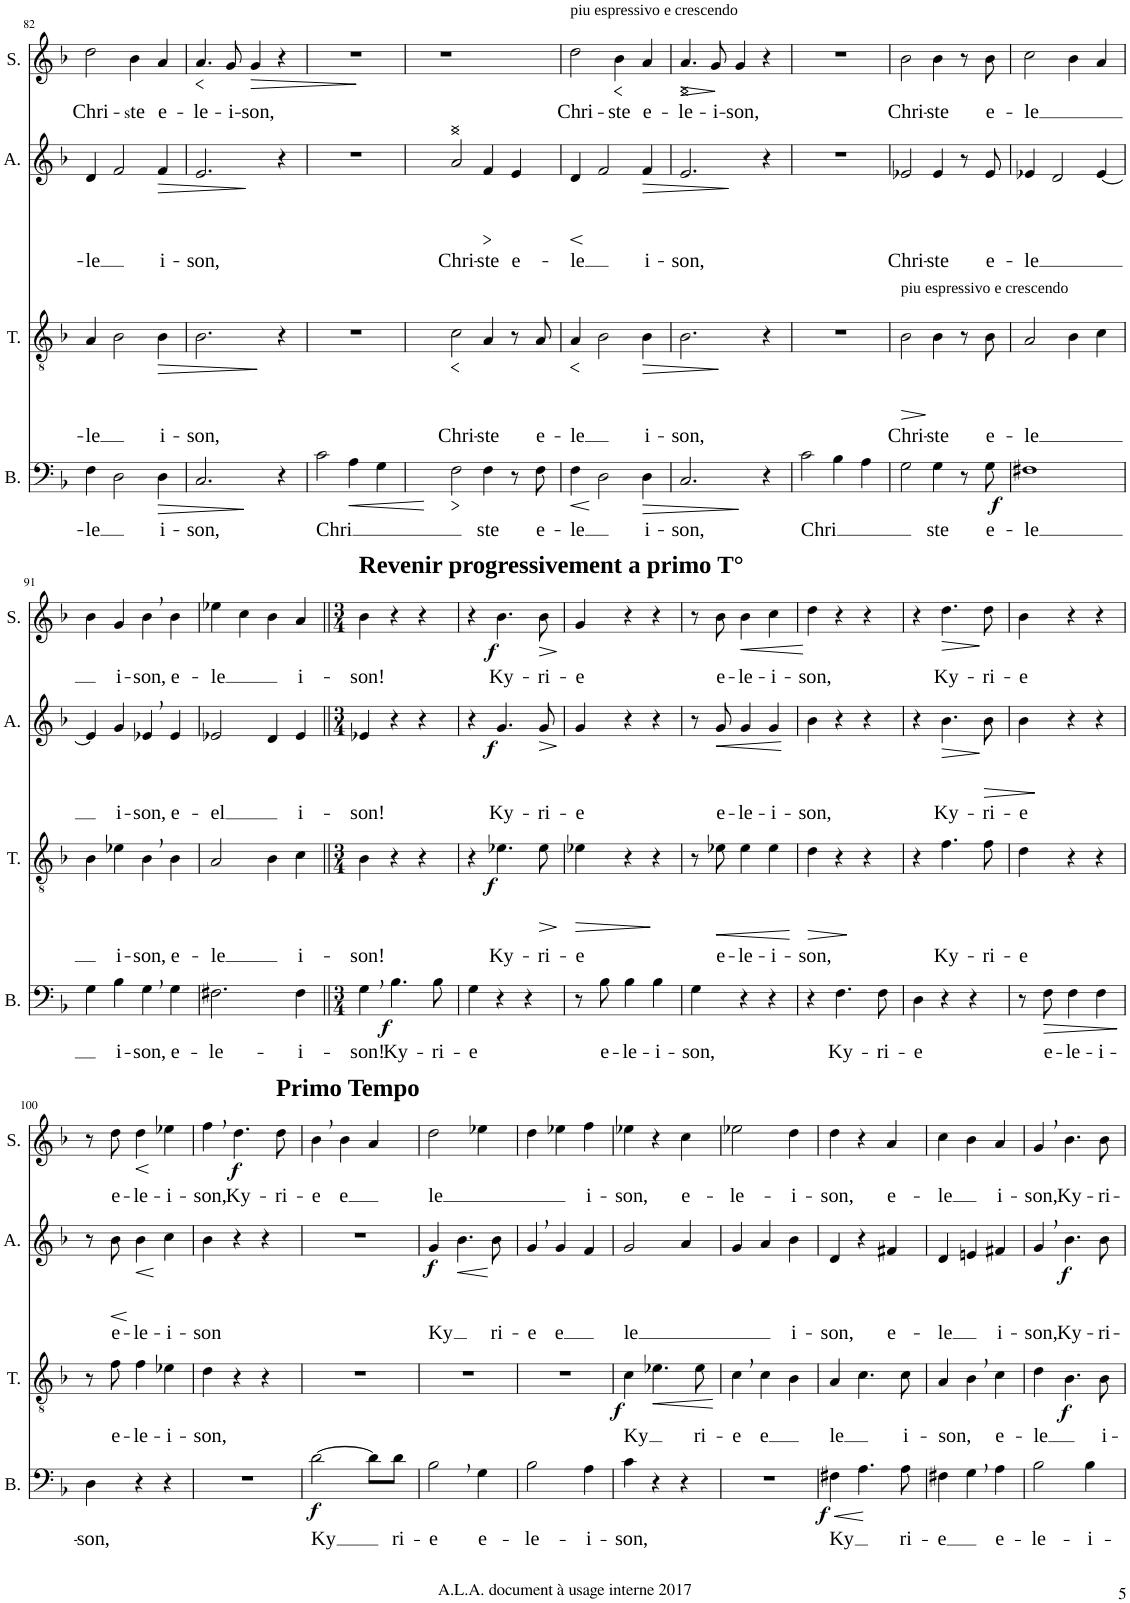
**kern	**text	**dynam	**kern	**text	**dynam	**kern	**text	**dynam	**kern	**text	**dynam
*part4	*part4	*part4	*part3	*part3	*part3	*part2	*part2	*part2	*part1	*part1	*part1
*staff4	*staff4	*staff4	*staff3	*staff3	*staff3	*staff2	*staff2	*staff2	*staff1	*staff1	*staff1
*I"Bass	*	*	*I"Tenor	*	*	*I"Alto	*	*	*I"Soprano	*	*
*I'B.	*	*	*I'T.	*	*	*I'A.	*	*	*I'S.	*	*
!!LO:PB:g=z
*clefF4	*	*	*clefGv2	*	*	*clefG2	*	*	*clefG2	*	*
*k[b-]	*	*	*k[b-]	*	*	*k[b-]	*	*	*k[b-]	*	*
*M4/4	*	*	*M4/4	*	*	*M4/4	*	*	*M4/4	*	*
*met(c)	*	*	*met(c)	*	*	*met(c)	*	*	*met(c)	*	*
=82	=82	=82	=82	=82	=82	=82	=82	=82	=82	=82	=82
!	!LO:LY:b	!	!	!LO:LY:b	!	!	!LO:LY:b	!	!	!LO:LY:b	!
4F\	-le	.	4A/	-le	.	4d/	-le	.	2dd\	Chri-	.
2D\	.	.	2B-\	.	.	2f/	.	.	.	.	.
!	!	!	!	!	!	!	!	!	!	!LO:LY:b	!
.	.	.	.	.	.	.	.	.	4b-\	-s te	.
!	!LO:LY:b	!LO:HP:b	!	!LO:LY:b	!LO:HP:b	!	!LO:LY:b	!LO:HP:b	!	!LO:LY:b	!
4D\	i-	>	4B-\	i-	>	4f/	i-	>	4a/	e-	.
.	.	]	.	.	]	.	.	]	.	.	.
=83	=83	=83	=83	=83	=83	=83	=83	=83	=83	=83	=83
!	!LO:LY:b	!	!	!LO:LY:b	!	!	!LO:LY:b	!	!	!LO:LY:b	!LO:HP:b
2.C/	-son,	.	2.B-\	son,	.	2.e/	-son,	.	4.a/	le-	<
!	!	!	!	!	!	!	!	!	!	!LO:LY:b	!
.	.	.	.	.	.	.	.	.	8g/	-i-	.
!	!	!	!	!	!	!	!	!	!	!LO:LY:b	!LO:HP:b
.	.	.	.	.	.	.	.	.	4g/	-son,	>
4r	.	.	4r	.	.	4r	.	.	4r	.	.
.	.	.	.	.	.	.	.	.	.	.	[ ]
=84	=84	=84	=84	=84	=84	=84	=84	=84	=84	=84	=84
!	!LO:LY:b	!	!	!	!	!	!	!	!	!	!
2c\	Chri	.	1r	.	.	1r	.	.	1r	.	.
!	!	!LO:HP:b	!	!	!	!	!	!	!	!	!
4A\	.	<	.	.	.	.	.	.	.	.	.
4G\	.	.	.	.	.	.	.	.	.	.	.
.	.	[	.	.	.	.	.	.	.	.	.
=85	=85	=85	=85	=85	=85	=85	=85	=85	=85	=85	=85
!	!	!LO:HP:b	!	!LO:LY:b	!LO:HP:b	!	!LO:LY:b	!	!	!	!LO:HP:b
!	!	!	!	!	!	!	!	!	!	!	!LO:HP:n=1:b
2F\	.	>	2c\	Chri-	<	2a/	Chri-	.	1r	.	< >
!	!LO:LY:b	!	!	!LO:LY:b	!	!	!LO:LY:b	!LO:HP:b	!	!	!
4F\	ste	.	4A/	-ste	.	4f/	-ste	>	.	.	.
!	!	!	!	!	!	!	!LO:LY:b	!	!	!	!
8r	.	.	8r	.	.	4e/	e-	.	.	.	.
!	!LO:LY:b	!	!	!LO:LY:b	!	!	!	!	!	!	!
8F\	e-	.	8A/	e-	.	.	.	.	.	.	.
.	.	]	.	.	[	.	.	]	.	.	[
=86	=86	=86	=86	=86	=86	=86	=86	=86	=86	=86	=86
!	!	!	!	!	!	!	!	!	!LO:TX:a:t=piu espressivo e crescendo	!	!
!	!LO:LY:b	!LO:HP:b	!	!LO:LY:b	!LO:HP:b	!	!LO:LY:b	!LO:HP:b	!	!LO:LY:b	!
4F\	-le	<	4A/	-le	<	4d/	-le	<	2dd\	Chri-	.
2D\	.	.	2B-\	.	.	2f/	.	.	.	.	.
!	!	!	!	!	!	!	!	!	!	!LO:LY:b	!LO:HP:n=1:b
.	.	.	.	.	.	.	.	.	4b-\	-ste	] <
!	!LO:LY:b	!LO:HP:b	!	!LO:LY:b	!LO:HP:b	!	!LO:LY:b	!LO:HP:b	!	!LO:LY:b	!
4D\	i-	>	4B-\	i-	>	4f/	i-	>	4a/	e-	.
.	.	[ ]	.	.	[ ]	.	.	[ ]	.	.	[
=87	=87	=87	=87	=87	=87	=87	=87	=87	=87	=87	=87
!	!LO:LY:b	!	!	!LO:LY:b	!	!	!LO:LY:b	!	!	!LO:LY:b	!LO:HP:b
2.C/	-son,	.	2.B-\	-son,	.	2.e/	-son,	.	4.a/	-le-	>
!	!	!	!	!	!	!	!	!	!	!LO:LY:b	!LO:HP:b
.	.	.	.	.	.	.	.	.	8g/	-i-	<
!	!	!	!	!	!	!	!	!	!	!LO:LY:b	!LO:HP:b
.	.	.	.	.	.	.	.	.	4g/	-son,	>
!	!	!LO:DY:b	!	!	!	!	!	!	!	!	!
4r	.	f	4r	.	.	4r	.	.	4r	.	.
.	.	.	.	.	.	.	.	.	.	.	] [ ]
=88	=88	=88	=88	=88	=88	=88	=88	=88	=88	=88	=88
!	!LO:LY:b	!	!	!	!	!	!	!	!	!	!
2c\	Chri	.	1r	.	.	1r	.	.	1r	.	.
4B-\	.	.	.	.	.	.	.	.	.	.	.
4A\	.	.	.	.	.	.	.	.	.	.	.
=89	=89	=89	=89	=89	=89	=89	=89	=89	=89	=89	=89
!	!	!	!LO:TX:a:t=piu espressivo e crescendo	!	!	!	!	!	!	!	!
!	!	!	!	!LO:LY:b	!LO:HP:b	!	!LO:LY:b	!	!	!LO:LY:b	!
2G\	.	.	2B-\	Chri-	>	2e-X/	Chri-	.	2b-\	Chri-	.
!	!LO:LY:b	!	!	!LO:LY:b	!	!	!LO:LY:b	!	!	!LO:LY:b	!
4G\	ste	.	4B-\	-ste	.	4e-/	-ste	.	4b-\	-ste	.
8r	.	.	8r	.	.	8r	.	.	8r	.	.
!	!LO:LY:b	!	!	!LO:LY:b	!	!	!LO:LY:b	!	!	!LO:LY:b	!
8G\	e-	.	8B-\	e-	.	8e-/	e-	.	8b-\	e-	.
.	.	.	.	.	]	.	.	.	.	.	.
=90	=90	=90	=90	=90	=90	=90	=90	=90	=90	=90	=90
!	!LO:LY:b	!	!	!LO:LY:b	!	!	!LO:LY:b	!	!	!LO:LY:b	!
1F#X	-le	.	2A/	-le	.	4e-X/	-le	.	2cc\	-le	.
.	.	.	.	.	.	2d/	.	.	.	.	.
.	.	.	4B-\	.	.	.	.	.	4b-\	.	.
.	.	.	4c\	.	.	[4e-/	.	.	4a/	.	.
!!LO:LB:g=z
=91	=91	=91	=91	=91	=91	=91	=91	=91	=91	=91	=91
4G\	.	.	4B-\	.	.	4e-/]	.	.	4b-\	.	.
!	!LO:LY:b	!	!	!LO:LY:b	!	!	!LO:LY:b	!	!	!LO:LY:b	!
4B-\	i-	.	4e-X\	i-	.	4g/	i-	.	4g/	i-	.
!	!LO:LY:b	!	!	!LO:LY:b	!	!	!LO:LY:b	!	!	!LO:LY:b	!
4G,\	-son,	.	4B-,\	-son,	.	4e-X,/	-son,	.	4b-,\	-son,	.
!	!LO:LY:b	!	!	!LO:LY:b	!	!	!LO:LY:b	!	!	!LO:LY:b	!
4G\	e-	.	4B-\	e-	.	4e-/	e-	.	4b-\	e-	.
=92	=92	=92	=92	=92	=92	=92	=92	=92	=92	=92	=92
!	!LO:LY:b	!	!	!LO:LY:b	!	!	!LO:LY:b	!	!	!LO:LY:b	!
2.F#X\	-le-	.	2A/	-le	.	2e-X/	-el	.	4ee-X\	-le	.
.	.	.	.	.	.	.	.	.	4cc\	.	.
.	.	.	4B-\	.	.	4d/	.	.	4b-\	.	.
!	!LO:LY:b	!	!	!LO:LY:b	!	!	!LO:LY:b	!	!	!LO:LY:b	!
4F#\	-i-	.	4c\	i-	.	4e-/	i-	.	4a/	i-	.
=93||	=93||	=93||	=93||	=93||	=93||	=93||	=93||	=93||	=93||	=93||	=93||
*M3/4	*	*	*M3/4	*	*	*M3/4	*	*	*M3/4	*	*
!	!	!	!	!	!	!	!	!	!LO:TX:a:B:t=Revenir progressivement a primo T°	!	!
!	!LO:LY:b	!	!	!LO:LY:b	!	!	!LO:LY:b	!	!	!LO:LY:b	!
4G,\	-son!	.	4B-\	-son!	.	4e-X/	-son!	.	4b-\	-son!	.
!	!LO:LY:b	!LO:DY:b	!	!	!	!	!	!	!	!	!
4.B-\	Ky-	f	4r	.	.	4r	.	.	4r	.	.
.	.	.	4r	.	.	4r	.	.	4r	.	.
!	!LO:LY:b	!	!	!	!	!	!	!	!	!	!
8B-\	-ri-	.	.	.	.	.	.	.	.	.	.
=94	=94	=94	=94	=94	=94	=94	=94	=94	=94	=94	=94
!	!LO:LY:b	!	!	!	!LO:DY:b	!	!	!LO:DY:b	!	!	!
4G\	-e	.	4r	.	f	4r	.	f	4r	.	.
!	!	!	!	!LO:LY:b	!	!	!LO:LY:b	!	!	!LO:LY:b	!LO:DY:b
4r	.	.	4.e-X\	Ky-	.	4.g/	Ky-	.	4.b-\	Ky-	f
4r	.	.	.	.	.	.	.	.	.	.	.
!	!	!	!	!LO:LY:b	!LO:HP:b	!	!LO:LY:b	!LO:HP:b	!	!LO:LY:b	!LO:HP:b
.	.	.	8e-\	-ri-	>	8g/	-ri-	>	8b-\	-ri-	>
.	.	.	.	.	]	.	.	]	.	.	]
=95	=95	=95	=95	=95	=95	=95	=95	=95	=95	=95	=95
!	!	!	!	!LO:LY:b	!LO:HP:b	!	!LO:LY:b	!	!	!LO:LY:b	!
8r	.	.	4e-X\	-e	>	4g/	-e	.	4g/	-e	.
!	!LO:LY:b	!	!	!	!	!	!	!	!	!	!
8B-\	e-	.	.	.	.	.	.	.	.	.	.
!	!LO:LY:b	!	!	!	!	!	!	!	!	!	!
4B-\	-le-	.	4r	.	.	4r	.	.	4r	.	.
!	!LO:LY:b	!	!	!	!	!	!	!	!	!	!
4B-\	-i-	.	4r	.	.	4r	.	.	4r	.	.
.	.	.	.	.	]	.	.	.	.	.	.
=96	=96	=96	=96	=96	=96	=96	=96	=96	=96	=96	=96
!	!LO:LY:b	!	!	!	!	!	!	!	!	!	!
4G\	-son,	.	8r	.	.	8r	.	.	8r	.	.
!	!	!	!	!LO:LY:b	!LO:HP:b	!	!LO:LY:b	!LO:HP:b	!	!LO:LY:b	!
.	.	.	8e-X\	e-	<	8g/	e-	<	8b-\	e-	.
!	!	!	!	!LO:LY:b	!	!	!LO:LY:b	!	!	!LO:LY:b	!LO:HP:b
4r	.	.	4e-\	-le-	.	4g/	-le-	.	4b-\	-le-	<
!	!	!	!	!LO:LY:b	!	!	!LO:LY:b	!	!	!LO:LY:b	!
4r	.	.	4e-\	-i-	.	4g/	-i-	.	4cc\	-i-	.
.	.	.	.	.	[	.	.	[	.	.	[
=97	=97	=97	=97	=97	=97	=97	=97	=97	=97	=97	=97
!	!	!	!	!LO:LY:b	!LO:HP:b	!	!LO:LY:b	!	!	!LO:LY:b	!
4r	.	.	4d\	-son,	>	4b-\	-son,	.	4dd\	-son,	.
!	!LO:LY:b	!	!	!	!	!	!	!	!	!	!
4.F\	Ky-	.	4r	.	.	4r	.	.	4r	.	.
.	.	.	4r	.	.	4r	.	.	4r	.	.
!	!LO:LY:b	!	!	!	!	!	!	!	!	!	!
8F\	-ri-	.	.	.	.	.	.	.	.	.	.
.	.	.	.	.	]	.	.	.	.	.	.
=98	=98	=98	=98	=98	=98	=98	=98	=98	=98	=98	=98
!	!LO:LY:b	!	!	!	!	!	!	!	!	!	!
4D\	-e	.	4r	.	.	4r	.	.	4r	.	.
!	!	!	!	!LO:LY:b	!	!	!LO:LY:b	!LO:HP:b	!	!LO:LY:b	!LO:HP:b
4r	.	.	4.f\	Ky-	.	4.b-\	Ky-	>	4.dd\	Ky-	>
4r	.	.	.	.	.	.	.	.	.	.	.
!	!	!	!	!LO:LY:b	!	!	!LO:LY:b	!LO:HP:b	!	!LO:LY:b	!
.	.	.	8f\	-ri-	.	8b-\	-ri-	>	8dd\	-ri-	.
.	.	.	.	.	.	.	.	] ]	.	.	]
=99	=99	=99	=99	=99	=99	=99	=99	=99	=99	=99	=99
!	!	!	!	!LO:LY:b	!	!	!LO:LY:b	!	!	!LO:LY:b	!
8r	.	.	4d\	-e	.	4b-\	-e	.	4b-\	-e	.
!	!LO:LY:b	!LO:HP:b	!	!	!	!	!	!	!	!	!
8F\	e-	>	.	.	.	.	.	.	.	.	.
!	!LO:LY:b	!	!	!	!	!	!	!	!	!	!
4F\	-le-	.	4r	.	.	4r	.	.	4r	.	.
!	!LO:LY:b	!	!	!	!	!	!	!	!	!	!
4F\	-i-	.	4r	.	.	4r	.	.	4r	.	.
.	.	]	.	.	.	.	.	.	.	.	.
!!LO:LB:g=z
=100	=100	=100	=100	=100	=100	=100	=100	=100	=100	=100	=100
!	!LO:LY:b	!	!	!	!	!	!	!	!	!	!
4D\	-son,	.	8r	.	.	8r	.	.	8r	.	.
!	!	!	!	!LO:LY:b	!	!	!LO:LY:b	!LO:HP:b	!	!LO:LY:b	!
.	.	.	8f\	e-	.	8b-\	e-	<	8dd\	e-	.
!	!	!	!	!LO:LY:b	!	!	!LO:LY:b	!LO:HP:b	!	!LO:LY:b	!LO:HP:b
4r	.	.	4f\	-le-	.	4b-\	-le-	<	4dd\	-le-	<
!	!	!	!	!LO:LY:b	!	!	!LO:LY:b	!	!	!LO:LY:b	!
4r	.	.	4e-X\	-i-	.	4cc\	-i-	.	4ee-X\	-i-	.
.	.	.	.	.	.	.	.	[ [	.	.	[
=101	=101	=101	=101	=101	=101	=101	=101	=101	=101	=101	=101
!	!	!LO:DY:b	!	!LO:LY:b	!	!	!LO:LY:b	!	!	!LO:LY:b	!
2.r	.	f	4d\	-son,	.	4b-\	-son	.	4ff,\	-son,	.
!	!	!	!	!	!	!	!	!	!	!LO:LY:b	!LO:DY:b
.	.	.	4r	.	.	4r	.	.	4.dd\	Ky-	f
.	.	.	4r	.	.	4r	.	.	.	.	.
!	!	!	!	!	!	!	!	!	!LO:TX:a:B:t=Primo Tempo	!	!
!	!	!	!	!	!	!	!	!	!	!LO:LY:b	!
.	.	.	.	.	.	.	.	.	8dd\	-ri-	.
=102	=102	=102	=102	=102	=102	=102	=102	=102	=102	=102	=102
!	!LO:LY:b	!	!	!	!	!	!	!	!	!LO:LY:b	!
[2d\	Ky	.	2.r	.	.	2.r	.	.	4b-,\	-e	.
!	!	!	!	!	!	!	!	!	!	!LO:LY:b	!
.	.	.	.	.	.	.	.	.	4b-\	-e	.
8d\L]	.	.	.	.	.	.	.	.	4a/	.	.
!	!LO:LY:b	!	!	!	!	!	!	!	!	!	!
8d\J	ri-	.	.	.	.	.	.	.	.	.	.
=103	=103	=103	=103	=103	=103	=103	=103	=103	=103	=103	=103
!	!LO:LY:b	!	!	!	!	!	!LO:LY:b	!LO:DY:b	!	!LO:LY:b	!
2B-,\	-e	.	2.r	.	.	4g/	-Ky	f	2dd\	le	.
!	!	!	!	!	!	!	!	!LO:HP:b	!	!	!
.	.	.	.	.	.	4.b-\	.	<	.	.	.
!	!LO:LY:b	!	!	!	!	!	!	!	!	!	!
4G\	e-	.	.	.	.	.	.	.	4ee-X\	.	.
!	!	!	!	!	!	!	!LO:LY:b	!	!	!	!
.	.	.	.	.	.	8b-\	ri-	.	.	.	.
.	.	.	.	.	.	.	.	[	.	.	.
=104	=104	=104	=104	=104	=104	=104	=104	=104	=104	=104	=104
!	!LO:LY:b	!	!	!	!	!	!LO:LY:b	!	!	!	!
2B-\	-le-	.	2.r	.	.	4g,/	-e	.	4dd\	.	.
!	!	!	!	!	!	!	!LO:LY:b	!	!	!	!
.	.	.	.	.	.	4g/	e	.	4ee-X\	.	.
!	!LO:LY:b	!	!	!	!	!	!	!	!	!LO:LY:b	!
4A\	-i-	.	.	.	.	4f/	.	.	4ff\	i-	.
=105	=105	=105	=105	=105	=105	=105	=105	=105	=105	=105	=105
!	!LO:LY:b	!	!	!LO:LY:b	!LO:DY:b	!	!LO:LY:b	!	!	!LO:LY:b	!
4c\	-son,	.	4c\	Ky	f	2g/	le	.	4ee-X\	-son,	.
!	!	!	!	!	!LO:HP:b	!	!	!	!	!	!
4r	.	.	4.e-X\	.	<	.	.	.	4r	.	.
!	!	!	!	!	!	!	!	!	!	!LO:LY:b	!
4r	.	.	.	.	.	4a/	.	.	4cc\	e-	.
!	!	!	!	!LO:LY:b	!	!	!	!	!	!	!
.	.	.	8e-\	ri-	.	.	.	.	.	.	.
.	.	.	.	.	[	.	.	.	.	.	.
=106	=106	=106	=106	=106	=106	=106	=106	=106	=106	=106	=106
!	!	!	!	!LO:LY:b	!	!	!	!	!	!LO:LY:b	!
2.r	.	.	4c,\	-e	.	4g/	.	.	2ee-X\	-le-	.
!	!	!	!	!LO:LY:b	!	!	!	!	!	!	!
.	.	.	4c\	e	.	4a/	.	.	.	.	.
!	!	!	!	!	!	!	!LO:LY:b	!	!	!LO:LY:b	!
.	.	.	4B-\	.	.	4b-\	i-	.	4dd\	-i-	.
=107	=107	=107	=107	=107	=107	=107	=107	=107	=107	=107	=107
!	!LO:LY:b	!LO:HP:b	!	!LO:LY:b	!	!	!LO:LY:b	!	!	!LO:LY:b	!
!	!	!LO:DY:n=1:b	!	!	!	!	!	!	!	!	!
4F#X\	Ky	< f	4A/	le	.	4d/	-son,	.	4dd\	-son,	.
4.A\	.	.	4.c\	.	.	4r	.	.	4r	.	.
!	!	!	!	!	!	!	!LO:LY:b	!	!	!LO:LY:b	!
.	.	.	.	.	.	4f#X/	e-	.	4a/	e-	.
!	!LO:LY:b	!	!	!LO:LY:b	!	!	!	!	!	!	!
8A\	ri-	.	8c\	i-	.	.	.	.	.	.	.
.	.	[	.	.	.	.	.	.	.	.	.
=108	=108	=108	=108	=108	=108	=108	=108	=108	=108	=108	=108
!	!LO:LY:b	!	!	!LO:LY:b	!	!	!LO:LY:b	!	!	!LO:LY:b	!
4F#X\	-e	.	4A/	-son,	.	4d/	-le	.	4cc\	-le	.
4G,\	.	.	4B-,\	.	.	4en/	.	.	4b-\	.	.
!	!LO:LY:b	!	!	!LO:LY:b	!	!	!LO:LY:b	!	!	!LO:LY:b	!
4A\	e-	.	4c\	e-	.	4f#X/	i-	.	4a/	i-	.
=109	=109	=109	=109	=109	=109	=109	=109	=109	=109	=109	=109
!	!LO:LY:b	!	!	!LO:LY:b	!	!	!LO:LY:b	!	!	!LO:LY:b	!
2B-\	-le-	.	4d\	-le	.	4g,/	-son,	.	4g,/	-son,	.
!	!	!	!	!	!LO:DY:b	!	!LO:LY:b	!LO:DY:b	!	!LO:LY:b	!
.	.	.	4.B-\	.	f	4.b-\	Ky-	f	4.b-\	Ky-	.
!	!LO:LY:b	!	!	!	!	!	!	!	!	!	!
4B-\	-i-	.	.	.	.	.	.	.	.	.	.
!	!	!	!	!LO:LY:b	!	!	!LO:LY:b	!	!	!LO:LY:b	!
.	.	.	8B-\	i-	.	8b-\	-ri-	.	8b-\	-ri-	.
=	=	=	=	=	=	=	=	=	=	=	=
*-	*-	*-	*-	*-	*-	*-	*-	*-	*-	*-	*-
